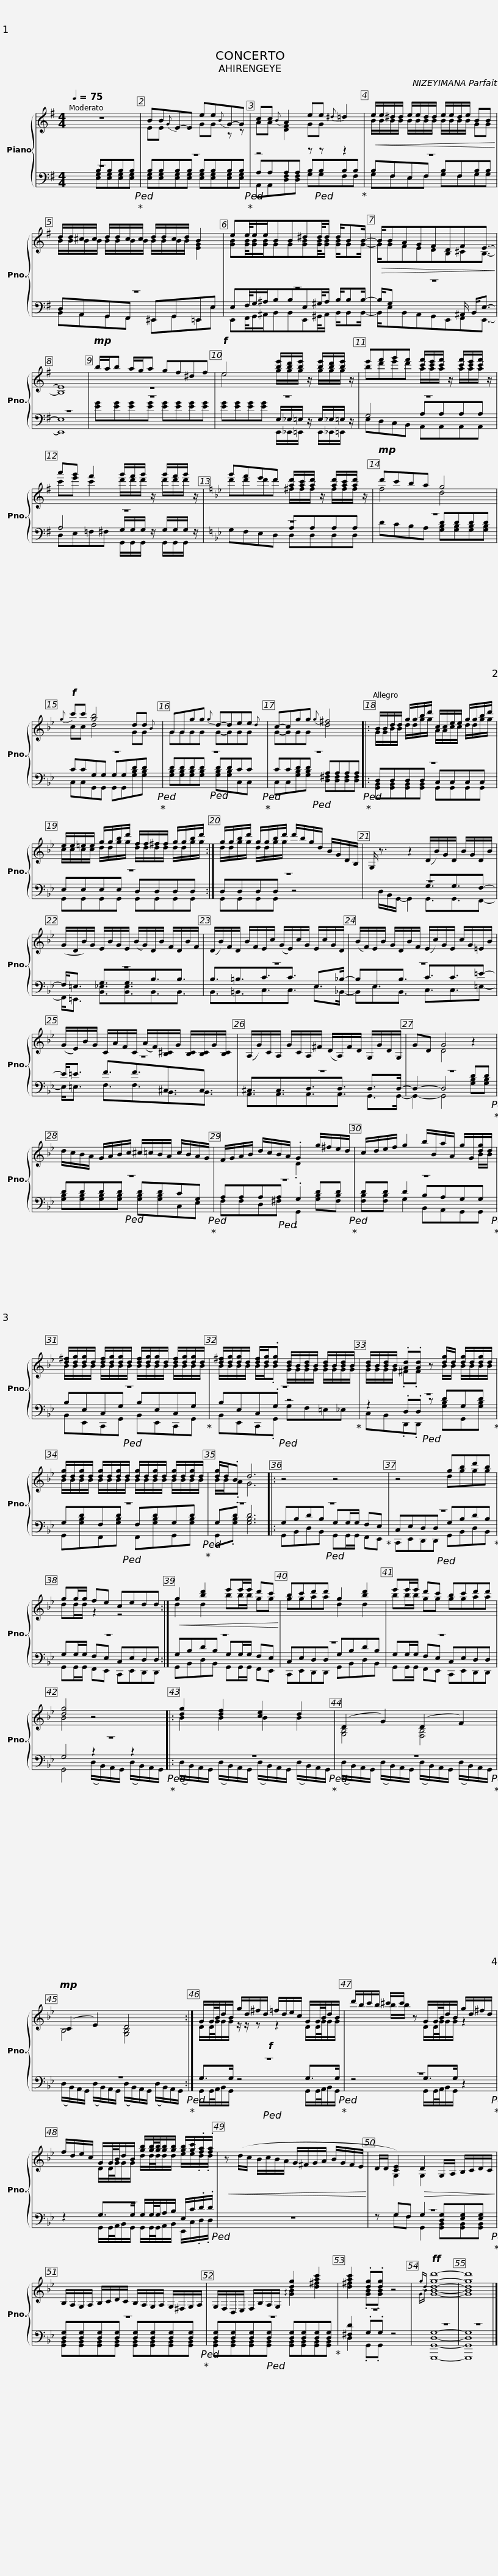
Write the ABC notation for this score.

X:1
%%score { ( 1 5 ) | ( 2 3 4 ) }
L:1/8
Q:1/4=75
M:4/4
I:linebreak $
K:G
V:1 treble
V:5 treble
V:2 bass
V:3 bass
V:4 bass
V:1
 z8 | BB{G}E-E ee{B}G-G | cc{B} A2 ee{^d} =d2 |$!<(! e/e/^d/d/ e/e/d/d/ e/e/d/e/ BB!<)! | d/d/^c/c/ d/d/c/c/ d/d/c/d/ B2 |$ %5
 ee/4e/e/BB^dd/4d/ d/BB/- |!>(! B/BAGFDFE3/2-!>)! | E8 |!mp! b/a/b a/g/a gf^df |$!f! e4 [be']/[bd']/[be']/ z/ [be']/[bd']/[be']/ z/ | %10
 e'f'g'f' [c'f']/[c'e']/[c'f']/ z/ [c'f']/[c'e']/[c'f']/ z/ |$ a'g' f'2 g'/f'/g'/ z/ g'/f'/g'/ z/ |[K:Bb] g'f'e'd' [ad']/[ac']/[ad']/ z/ [ad']/[ac']/[ad']/ z/ |$!mp! d'c'ba g4 |!f!{g} c'c' [gb]4 dd{B} | %15
 GGgg{g} d-dee{d} |$ c-cgg{g} ^f4 |: B/B/d/d/ g/g/b/d'/ c/c/e/e/ g/g/b/d'/ |$ e/e/=e/e/ g/g/b/d'/ f/f/^f/f/ g/g/b/d'/ :| g/g/b/d'/ g/g/b/d'/ d'/b/g/d/ B/G/D/B,/ |$ %20
 G,/ z3/2 z2 (D/B/)G/D/ B/G/D/B/ | (G/D/B/)G/ E/B/G/E/ (B/G/)D/B/ F/D/B/F/ |$ (D/B/)F/D/ B/F/E/c/ (G/E/)c/G/ E/c/G/D/ | (B/F/)E/B/ G/D/B/F/ (E/c/)G/E/ c/G/=E/B/ |$ (G/E/)B/G/ C/A/F/C/ (A/F/)[B,^C]/G/ [B,C]/[B,C]/G/[B,C]/ | %25
 (A,/G/)C/A,/ G/C/A,/^F/ (D/A,/)F/D/ G,/G/D/G,/ |$ GD G4 z2 | d/c/B/A/ G/A/B/c/ ^c/=c/B/A/ c/B/A/G/ | F/G/A/B/ d/c/B/A/ .G2 g/^f/e/d/ |$ c/d/e/f/ g2 b/B/a/A/ g/G/[dg]/d/ | %30
 [d^f]/[dg]/[dg]/d/ [df]/[dg]/[dg]/d/ [df]/[dg]/[dg]/d/ [df]/[dg]/[dg]/d/ | [d^f]/[dg]/[dg]/d/ [df]/[dg]/.[dg] [Bd]/B/[Bd]/B/ [Bd]/B/[Bd]/B/ |$ [Bd]/B/[Bd]/B/ .[Ad].[Ad] z [dg]/d/ [dg]/d/[dg]/d/ | [dg]/d/[dg]/d/ [dg]/d/[dg]/d/ [dg]/d/[dg]/d/ [dg]/d/[dg]/d/ | [dg]/d/.B d6 |:$ %35
 z4 z4 | z4 gbd'b | gg/g/ fe cedd :|$!<(! g2 [bd']2 e'e'/e'/ d'c'!<)! | bc'd'd' g2 [bd']2 | %40
 e'e'/e'/ d'c' bc'd'd' |$ [dg]4 z4 |: [dg]2 [df]2 [ce]2 d2 | (D2 G2) (D2 F2) |$!mp! (C2 E2) D4 :| %45
 G/G/4B/4d/B/ g/d/^f/d/ =f/d/e/c/ G/G/4B/4d/B/ |$ d'/b/c'/b/ ^c'/c'/ z G/G/4B/4d/B/ g/d/^f/d/ | f/d/e/c/ G/G/4B/4d/B/ [gb]/[gb]/4[gb]/4[gb]/[gb]/ [gb]/[gc']/.[fa]/.[fa]/ |$!<(! z (d/c/ B/c/B/A/ G/^F/G/A/ B/G/F/E/!<)! | D/D/ [CE]2)!>(! D2 G,/A,/ B,/C/D/C/!>)! |$ %50
 B,/A,/G,/A,/ B,/C/D/C/ B,/A,/G,/A,/ G,/^F,/G,/A,/ | G,/F,/D,/E,/ F,/B,/A,/G,/ [dg]2 [ac']2 | [ac']2 .[dg].[dg] z4 |$!ff!{gd} [dgd']8- | [dgd']8 |] %55
V:2
 z8!ped!!ped-up! | z8!ped!!ped-up! | z4 z!ped! z z2!ped-up! |$ z8 | z8 |$ %5
 z8 | z8 | z8 | z8 |$ z8 | %10
 z8 |$ z8 |[K:Bb] z8 |$ z8 | z8!ped!!ped-up! | %15
!ped! z8!ped!!ped-up! |$!ped! z8!ped!!ped-up! |: z8 |$ z8 :| z8 |$ %20
 z8 | z8 |$ z8 | z8 |$ z8 | %25
 z8 |$ z8!ped!!ped-up! |!ped! z8!ped!!ped-up! |!ped! z8!ped!!ped-up! |$ z8!ped!!ped-up! | %30
!ped! z8!ped-up! |!ped! z8!ped-up! |$!ped! z8!ped-up! |!ped! z8!ped!!ped-up! | z8 |:$ %35
!ped! z8!ped-up! |!ped! z8!ped-up! | z8 :|$ z8 | z8 | %40
 z8 |$ z8!ped!!ped-up! |: z8!ped!!ped-up! | z8!ped!!ped-up! |$ z8!ped!!ped-up! :| %45
!f!!ped! z8!ped!!ped-up! |$ z8!ped!!ped-up! | z8!ped! |$ z8 | z8!ped!!ped-up! |$ %50
 z8!ped!!ped-up! |!ped! z8!ped-up! | z8 |$ z8 | z8 |] %55
V:3
 x4 B,B,B,B, | B,B,B,B, B,B,B,B, | A,A,A,A, B,B,B,B, |$ B,F,E,F, B,F,B,B, | D,A,,G,,F,, ^E,,G,,=E,,E, |$ %5
 E,F,/4G,/^A,/B,B,E,^G,/4A,/ B,/B,B,/- | B,/G, x4 ^A,,/ B,,<E,- | E,8 | z8 |$ x4 E,/_E,/=E,/ z/ E,/_E,/=E,/ z/ | %10
 G,4 A,A,A,A, |$ A,4 G,/G,/G,/ z/ G,/G,/G,/ z/ |[K:Bb] x4 A,A,A,A, |$ x4 DDDD | CCG,G, G,G,DD | %15
 DDDD DDCC |$ CCDD A,A,A,A, |: D,D,D,D, C,C,C,C, |$ E,E,E,E, D,D,D,D, :| D,D,D,D, z4 |$ %20
 x4 G,3/2G,3/2F,- | F,<=E, G,3/2G,3/2B,3/2B,3/2 |$ B,3/2=B,3/2C3/2C3/2 E,>_B,- | B,E,3/2B,3/2 C3/2C3/2=E- |$ E<=E F3/2F3/2^C,3/2C,3/2 | %25
 ^C,3/2C,3/2D,3/2D,3/2 D,>D,- |$ D,2- D,4 DD | DDDD DDCG, | A,A,A,A, .G,2 DD |$ DD D2 B,A,G,G, | %30
 B,E,C,G, B,E,C,G, | B,E,C,.G, z4 |$ z2 .D,.D, z DG,D | G,DF,D F,DG,D | G,.D D6 |:$ %35
 G,B,DB, G,G,/G,/ F,E, | C,E,D,D, G,B,DB, | G,G,/G,/ F,E, C,E,D,D, :|$ G,B,DB, G,G,/G,/ F,E, | C,E,D,D, G,B,DB, | %40
 G,G,/G,/ F,E, C,E,D,D, |$ G,4 z2 z2 |: x8 | x8 |$ x8 :| %45
 G,>G, z4 G,>G, |$ z4 G,>G, z2 | z2 G,>G, G,/G,/4G,/4A,/B,/ E,/C/.D/.D/ |$ z8 | z G,F, G,2 [D,G,][E,G,][E,G,] |$ %50
 [D,G,][D,G,][D,G,][D,G,] [D,G,][D,G,][D,G,][D,G,] | [D,G,][D,G,][D,G,][D,G,] [D,G,][D,G,][D,G,][D,G,] | [^F,D]2 .G,.G, z4 |$ G,8- | G,8 |] %55
V:4
 x4 [E,G,][E,G,][E,G,][E,G,] | [E,G,][E,G,][E,G,][E,G,] [E,G,][E,G,][E,G,][E,G,] | A,,A,,[D,F,][D,F,] G,G,F,F, |$ G,F,E,F, G,F,G,G, | B,,A,,G,,F,, ^E,,G,,=E,,E, |$ %5
 E,,F,,/4G,,/^A,,/B,,B,,E,,^G,,/4A,,/ B,,/B,,B,,/- | B,,/E,B,,A,,G,,E,,F,,E,,3/2- | E,,8 | [EG][EG][EG][EG] [EG][EG][EG][EG] |$ [EG][EG][EG][EG] E,,/_E,,/=E,,/ z/ E,,/_E,,/=E,,/ z/ | %10
 E,D,C,B,, A,,A,,A,,A,, |$ D,E,=F,^F, G,,/G,,/G,,/ z/ G,,/G,,/G,,/ z/ |[K:Bb] G,F,E,D, D,D,D,D, |$ DCB,A, [G,B,][G,B,][G,B,][G,B,] | C,C,G,,G,, G,,G,,[G,B,][G,B,] | %15
 [G,B,][G,B,][G,B,][G,B,] [G,B,][G,B,]C,C, |$ C,C,[G,B,][G,B,] [D,^F,][D,F,][D,F,][D,F,] |: [G,,B,,][G,,B,,][G,,B,,][G,,B,,] G,,G,,G,,G,, |$ G,,G,,G,,G,, G,,G,,G,,G,, :| G,,G,,G,,G,, z4 |$ %20
 x/ D,/B,,/G,,/- G,,2 G,,3/2G,,3/2F,,- | F,,<=E,, [B,,_E,]3/2[B,,E,]3/2B,,3/2B,,3/2 |$ B,,3/2=B,,3/2C,3/2C,3/2 E,>_B,,- | B,,E,3/2B,,3/2 C,3/2C,3/2=E,- |$ E,<=E, F,3/2F,3/2B,,3/2B,,3/2 | %25
 A,,3/2A,,3/2A,,3/2A,,3/2 G,,>G,,- |$ G,,2- G,,4 [G,B,][G,B,] | [G,B,][G,B,][G,B,][G,B,] [G,B,][G,B,]C,E, | F,F,D,^F, .G,,2 [G,B,][F,B,] |$ [F,B,][F,B,] G,2 B,,A,,G,,G,, | %30
 B,,E,,C,,G,, B,,E,,C,,G,, | B,,E,,C,,.G,, G,F,=E,_E, |$ C,B,,.D,,.D,, z [G,B,]G,,[G,B,] | G,,[G,B,]F,,[G,B,] F,,[G,B,]G,,[G,B,] | G,,.[G,B,] [G,B,]6 |:$ %35
 G,,B,,D,B,, G,,G,,/G,,/ F,,E,, | C,,E,,D,,D,, G,,B,,D,B,, | G,,G,,/G,,/ F,,E,, C,,E,,D,,D,, :|$ G,,B,,D,B,, G,,G,,/G,,/ F,,E,, | C,,E,,D,,D,, G,,B,,D,B,, | %40
 G,,G,,/G,,/ F,,E,, C,,E,,D,,D,, |$ G,,4 (D,/B,,/)A,,/G,,/ (D,/B,,/)A,,/G,,/ |: (D,/B,,/)A,,/G,,/ (D,/B,,/)A,,/G,,/ (D,/B,,/)A,,/G,,/ (D,/B,,/)A,,/G,,/ | (D,/B,,/)A,,/G,,/ (D,/B,,/)A,,/G,,/ (D,/B,,/)A,,/G,,/ (D,/B,,/)A,,/G,,/ |$ (D,/B,,/)A,,/G,,/ (D,/B,,/)A,,/G,,/ (D,/B,,/)A,,/G,,/ (D,/B,,/)A,,/G,,/ :| %45
 G,,/G,,/4A,,/4B,,/G,,/ z4 G,,/G,,/4A,,/4B,,/G,,/ |$ z4 G,,/G,,/4A,,/4B,,/G,,/ z2 | z2 G,,/G,,/4A,,/4B,,/G,,/ G,,/G,,/4G,,/4A,,/B,,/ E,,/C,/.D,/.D,/ |$ z8 | z G,F, G,,2 [G,,B,,][G,,B,,][G,,B,,] |$ %50
 [G,,B,,][G,,B,,][G,,B,,][G,,B,,] [G,,B,,][G,,B,,][G,,B,,][G,,B,,] | [G,,B,,][G,,B,,][G,,B,,][G,,B,,] [G,,B,,][G,,B,,][G,,B,,][G,,B,,] | D,2 .G,,.G,, z4 |$ [G,,,G,,D,]8- | [G,,,G,,D,]8 |] %55
V:5
 x8 | EE x2 GG z z | AA [DF]2 GG x2 |$ B/B/B/B/ B/B/B/B/ B/B/B/B/ GG | B/B/B/B/ B/B/B/B/ B/B/B/B/ [EG]2 |$ %5
 [GB][GB]/4[GB]/[GB]/GG[GB][GB]/4[GB]/ [GB]/GG/- | G/GFEDB,^CB,3/2- | B,8 | z8 |$ e4 g/g/g/ z/ g/g/g/ z/ | %10
 bd'e'd' a/a/a/ z/ a/a/a/ z/ |$ c'e' c'2 d'/d'/d'/ z/ d'/d'/d'/ z/ |[K:Bb] d'd'd'd' ^f/f/f/ z/ f/f/f/ z/ |$ f4 d4 | cc d4 GG | %15
 GGGG G-GGG |$ G-GGG d4 |: G/G/B/B/ d/d/g/g/ A/A/c/c/ d/d/g/g/ |$ c/c/c/c/ d/d/g/g/ d/d/d/d/ d/d/g/g/ :| d/d/g/g/ d/d/g/g/ x4 |$ %20
 x8 | x8 |$ x8 | x8 |$ x8 | %25
 x8 |$ x2 D4 z2 | x8 | x4 .D2 x2 |$ x7 B/B/ | %30
 B/B/B/B/ B/B/B/B/ B/B/B/B/ B/B/B/B/ | B/B/B/B/ B/B/.B G/G/G/G/ G/G/G/G/ |$ G/G/G/G/ .^F.F z B/B/ B/B/B/B/ | B/B/B/B/ B/B/B/B/ B/B/B/B/ B/B/B/B/ | B/B/.A G6 |:$ %35
 x8 | x4 dggg | dd/d/ z2 z4 :|$ d2 d2 bb/b/ gg | ggaa d2 d2 | %40
 bb/b/ gg ggaa |$ B4 z4 |: B2 B2 B2 B2 | [G,B,]4 [F,B,]4 |$ B,4 [G,B,]4 :| %45
 D/D/4G/4G/G/ z/ z/ z z2 D/D/4G/4G/G/ |$ x2 b/b/ z D/D/4G/4G/G/ z2 | x2 D/D/4G/4G/G/ d/d/4d/4d/d/ e/e/.d/.d/ |$ x8 | x G,2 G,2 x3 |$ %50
 x8 | x4 !arpeggio![GB]2 [d^f]2 | [d^f]2 .[GB].[GB] z4 |${GB} [GB]8- | [GB]8 |] %55
